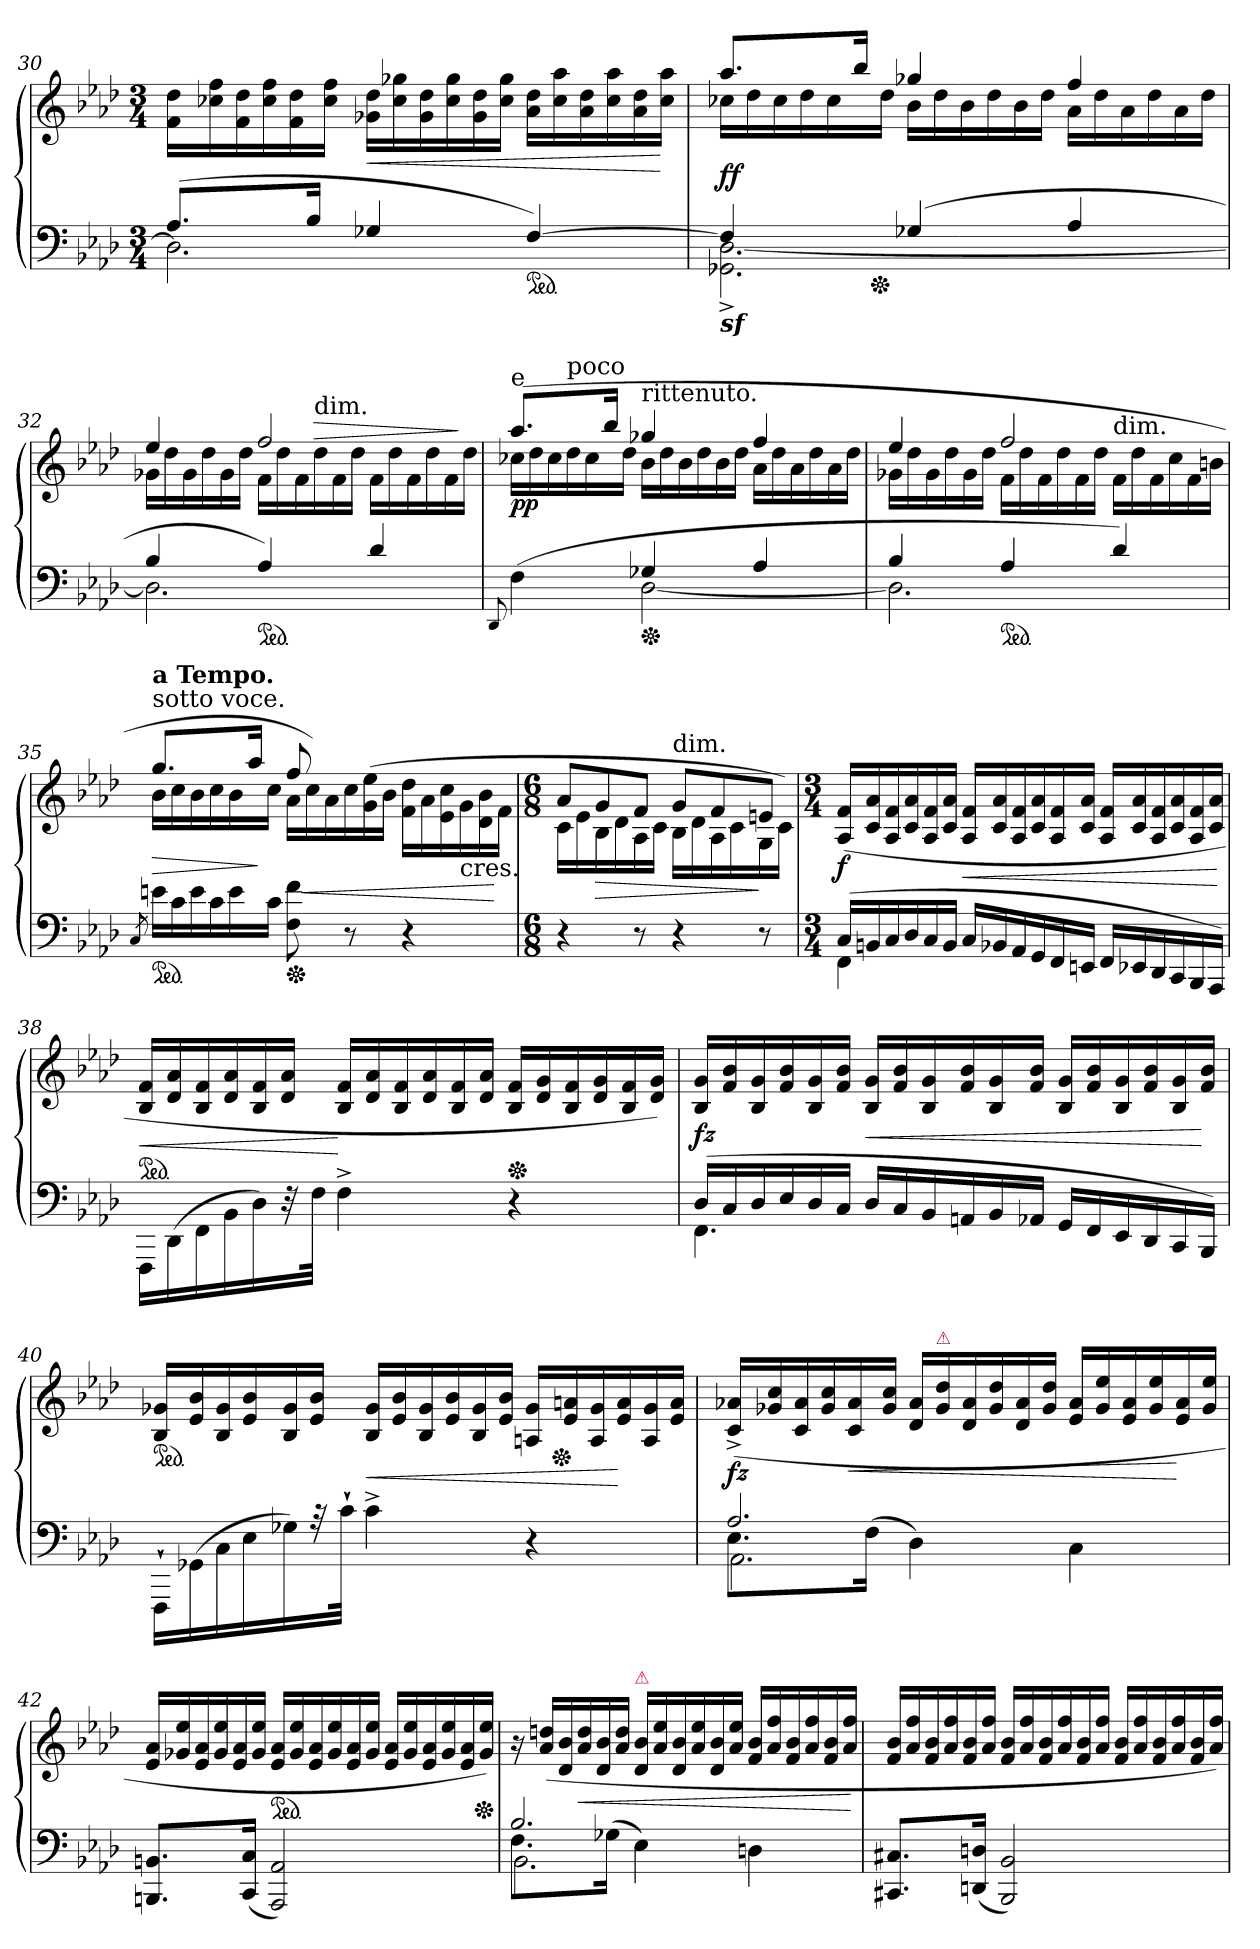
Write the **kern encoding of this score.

**kern	**kern	**dynam
*part1	*part1	*part1
*staff2	*staff1	*staff1/2
*clefF4	*clefG2	*
*k[b-e-a-d-]	*k[b-e-a-d-]	*
*M3/4	*M3/4	*
=30	=30	=30
*^	*	*
*	*	*Xtuplet	*
(<8.A-L	2.D-]	24f 24dd-LL	.
.	.	24cc-X 24ff	.
.	.	24f 24dd-	.
.	.	24cc- 24ff	.
.	.	24f 24dd-	.
16B-Jk	.	.	.
.	.	24cc- 24ffJJ	.
4G-X	.	24g-X 24dd-LL	<
.	.	24cc- 24gg-X	.
.	.	24g- 24dd-	.
.	.	24cc- 24gg-	.
.	.	24g- 24dd-	.
.	.	24cc- 24gg-JJ	.
*ped	*	*	*
[4F)	.	24a- 24dd-LL	.
.	.	24cc- 24aa-	.
.	.	24a- 24dd-	.
.	.	24cc- 24aa-	.
.	.	24a- 24dd-	.
.	.	24cc- 24aa-JJ	[
=31	=31	=31	=31
*	*	*^	*
!LO:TX:b:Bi:t=sf	!	!	!	!
4F]	2.GG-X^ [2.D-^	8.aa-L	24cc-XLL	ff
.	.	.	24dd-	.
.	.	.	24cc-	.
.	.	.	24dd-	.
.	.	.	24cc-	.
.	.	16bb-Jk	.	.
*Xped	*	*	*	*
.	.	.	24dd-JJ	.
(>4G-X	.	4gg-X	24b-LL	.
.	.	.	24dd-	.
.	.	.	24b-	.
.	.	.	24dd-	.
.	.	.	24b-	.
.	.	.	24dd-JJ	.
4A-	.	4ff	24a-LL	.
.	.	.	24dd-	.
.	.	.	24a-	.
.	.	.	24dd-	.
.	.	.	24a-	.
.	.	.	24dd-JJ	.
=32	=32	=32	=32	=32
4B-	2.D-]	4ee-	24g-XLL	.
.	.	.	24dd-	.
.	.	.	24g-	.
.	.	.	24dd-	.
.	.	.	24g-	.
.	.	.	24dd-JJ	.
*ped	*	*	*	*
4A-)	.	2ff	24fLL	.
.	.	.	24dd-	.
.	.	.	24f	.
!	!	!	!LO:TX:a:t=dim.	!
!	!	!	!	!LO:HP:a
.	.	.	24dd-	>
.	.	.	24f	.
.	.	.	24dd-JJ	.
4d-	.	.	24fLL	.
.	.	.	24dd-	.
.	.	.	24f	.
.	.	.	24dd-	.
.	.	.	24f	.
.	.	.	24dd-JJ	]
=33	=33	=33	=33	=33
8qqDD-/	.	.	.	.
!	!	!LO:TX:a:t=e	!	!
(>4F	4rEEyy	(>8.aa-L	24cc-XLL	pp
.	.	.	24dd-	.
.	.	.	24cc-	.
!	!	!	!LO:TX:a:t=poco	!
.	.	.	24dd-	.
.	.	.	24cc-	.
.	.	16bb-Jk	.	.
.	.	.	24dd-JJ	.
!	!	!LO:TX:a:t=rittenuto.	!	!
*Xped	*	*	*	*
4G-X	[2D-	4gg-X	24b-LL	.
.	.	.	24dd-	.
.	.	.	24b-	.
.	.	.	24dd-	.
.	.	.	24b-	.
.	.	.	24dd-JJ	.
4A-	.	4ff	24a-LL	.
.	.	.	24dd-	.
.	.	.	24a-	.
.	.	.	24dd-	.
.	.	.	24a-	.
.	.	.	24dd-JJ	.
=34	=34	=34	=34	=34
4B-	2.D-]	4ee-	24g-XLL	.
.	.	.	24dd-	.
.	.	.	24g-	.
.	.	.	24dd-	.
.	.	.	24g-	.
.	.	.	24dd-JJ	.
*ped	*	*	*	*
4A-	.	2ff	24fLL	.
.	.	.	24dd-	.
.	.	.	24f	.
.	.	.	24dd-	.
.	.	.	24f	.
.	.	.	24dd-JJ	.
!	!	!	!LO:TX:a:t=dim.	!
4d-)	.	.	24fLL	.
.	.	.	24dd-	.
.	.	.	24f	.
.	.	.	24cc	.
.	.	.	24f	.
.	.	.	24bnJJ	.
*v	*v	*	*	*
=35	=35	=35	=35
8qC/	.	.	.
*Xtuplet	*	*	*
!	!LO:TX:a:t=sotto voce.	!	!
!	!LO:TX:a:B:t=a Tempo.	!	!
*ped	*	*	*
24enLL	8.ggL	24b-LL	>
24c	.	24cc	.
24e	.	24b-	.
24c	.	24cc	.
24e	.	24b-	.
.	16aa-Jk	.	.
24cJJ	.	24ccJJ	]
*Xped	*	*	*
8F 8f	8ff	24a-LL	.
.	.	24cc)	<
.	.	24a-	.
8r	8rgggyy	24cc	.
.	.	(>24g 24ee-	.
.	.	24b-JJ	.
4r	4rbbbyy	24f\ 24dd-\LL	.
.	.	24a-	.
.	.	24e- 24cc	.
!	!	!LO:TX:c:t=cres.	!
.	.	24g	.
.	.	24d- 24b-	.
.	.	24fJJ	[
=36	=36	=36	=36
*M6/8	*M6/8	*	*
4r	8a-L	16cLL	.
.	.	16e-	.
.	8g	16B-	>
.	.	16d-	.
8r	8fJ	16A-	.
.	.	16cJJ	.
!	!LO:TX:a:t=dim.	!	!
4r	8gL	16B-LL	.
.	.	16d-	.
.	8f	16A-	.
.	.	16c	.
8r	8enJ	16G	]
.	.	16cJJ)	.
*	*v	*v	*
=37	=37	=37
*M3/4	*M3/4	*
*^	*^	*
!	!	!LO:TX:a:B:t=con fuoco.	!	!
*	*	*v	*v	*
(<24CLL	4FF	(>24A- 24fLL	f
24BBn	.	24c 24a-	.
24C	.	24A- 24f	.
24D-	.	24c 24a-	.
24C	.	24A- 24f	.
24BBJJ	.	24c 24a-JJ	.
24CLL	2rAAAyy	24A- 24fLL	<
24BB-X	.	24c 24a-	.
24AA-	.	24A- 24f	.
24GG	.	24c 24a-	.
24FF	.	24A- 24f	.
24EEnJJ	.	24c 24a-JJ	.
24FFLL	.	24A- 24fLL	.
24EE-X	.	24c 24a-	.
24DD-	.	24A- 24f	.
24CC	.	24c 24a-	.
24BBB-	.	24A- 24f	.
24AAA-JJ)	.	24c 24a-JJ	.
*v	*v	*	*
.	.	[
=38	=38	=38
!	!	!LO:HP:b
*	*ped	*
24FFFLL	24B- 24fLL	<
(24DD-\	24d- 24a-	.
24FF	24B- 24f	.
24BB-	24d- 24a-	.
24D-)	24B- 24f	.
48r	24d- 24a-JJ	.
48FJJk	.	.
4F^	24B- 24fLL	[
.	24d- 24a-	.
.	24B- 24f	.
.	24d- 24a-	.
.	24B- 24f	.
.	24d- 24a-JJ	.
*	*Xped	*
4r	24B- 24fLL	.
.	24d- 24g	.
.	24B- 24f	.
.	24d- 24g	.
.	24B- 24f	.
.	24d- 24gJJ)	.
=39	=39	=39
*^	*	*
(<24D-LL	4.FF	24B- 24gLL	fz
24C	.	24f 24b-	.
24D-	.	24B- 24g	.
24E-	.	24f 24b-	.
24D-	.	24B- 24g	.
24CJJ	.	24f 24b-JJ	.
24D-LL	.	24B- 24gLL	<
24C	.	24f 24b-	.
24BB-	.	24B- 24g	.
24AAn	4ryy	24f 24b-	.
24BB-	.	24B- 24g	.
24AA-XJJ	.	24f 24b-JJ	.
24GGLL	.	24B- 24gLL	.
24FF	.	24f 24b-	.
24EE-	.	24B- 24g	.
24DD-	8ryy	24f 24b-	.
24CC	.	24B- 24g	.
24BBB-JJ)	.	24f 24b-JJ	[
*v	*v	*	*
=40	=40	=40
*	*ped	*
24FFF`\LL	24B- 24g-XLL	.
(>24GG-X	24e- 24b-	.
24C	24B- 24g-	.
24E-	24e- 24b-	.
24G-X)	24B- 24g-	.
48r	24e- 24b-JJ	.
48c`JJk	.	.
4c^	24B- 24g-LL	<
.	24e- 24b-	.
.	24B- 24g-	.
.	24e- 24b-	.
.	24B- 24g-	.
.	24e- 24b-JJ	.
4r	24An 24g-LL	.
*	*Xped	*
.	24e- 24an	.
.	24A 24g-	.
.	24e- 24a	[
.	24A 24g-	.
.	24e- 24aJJ	.
=41	=41	=41
*^	*	*
*	*^	*	*
8.E-\L	2.A-/	2.AA-\	(>24c^< 24a-X^<LL	fz
.	.	.	24g-X 24cc	.
.	.	.	24c 24a-	.
.	.	.	24g- 24cc	.
.	.	.	24c 24a-	<
(>16FJk	.	.	.	.
.	.	.	24g- 24ccJJ	.
4D-\)	.	.	24d- 24a-LL	.
!	!	!	!LO:TX:a:color=crimson:t=⚠	!
.	.	.	24g- 24dd-	.
.	.	.	24d- 24a-	.
.	.	.	24g- 24dd-	.
.	.	.	24d- 24a-	.
.	.	.	24g- 24dd-JJ	.
4C\	.	.	24e- 24a-LL	.
.	.	.	24g- 24ee-	.
.	.	.	24e- 24a-	.
.	.	.	24g- 24ee-	.
.	.	.	24e- 24a-	[
.	.	.	24g- 24ee-JJ	.
*v	*v	*v	*	*
=42	=42	=42
8.BBBn 8.BBnL	24e- 24a-LL	.
.	24g-X 24ee-	.
.	24e- 24a-	.
.	24g- 24ee-	.
.	24e- 24a-	.
(16CC 16CJk	.	.
.	24g- 24ee-JJ	.
*	*ped	*
2AAA- 2AA-)	24e- 24a-LL	.
.	24g- 24ee-	.
.	24e- 24a-	.
.	24g- 24ee-	.
.	24e- 24a-	.
.	24g- 24ee-JJ	.
.	24e- 24a-LL	.
.	24g- 24ee-	.
.	24e- 24a-	.
.	24g- 24ee-	.
.	24e- 24a-	.
*	*Xped	*
.	24g- 24ee-JJ)	.
=43	=43	=43
*^	*	*
*	*^	*	*
8.F\L	2.B-/	2.BB-\	24r	.
.	.	.	(>24a-/ 24ddn/LL	.
.	.	.	24d- 24b-	.
.	.	.	24a-/ 24dd/	<
.	.	.	24d-/ 24b-/	.
(>16G-XJk	.	.	.	.
.	.	.	24a-/ 24dd/JJ	.
!	!	!	!LO:TX:a:color=crimson:t=⚠	!
4E-\)	.	.	24d- 24b-LL	.
.	.	.	24a-/ 24ee-/	.
.	.	.	24d- 24b-	.
.	.	.	24a-/ 24ee-/	.
.	.	.	24d- 24b-	.
.	.	.	24a-/ 24ee-/JJ	.
4Dn\	.	.	24f/ 24b-/LL	.
.	.	.	24a-/ 24ff/	.
.	.	.	24f 24b-	.
.	.	.	24a-/ 24ff/	.
.	.	.	24f 24b-	.
.	.	.	24a-/ 24ff/JJ	.
*v	*v	*v	*	*
.	.	[
=44	=44	=44
8.CC#X 8.C#XL	24f/ 24b-/LL	.
.	24a- 24ff	.
.	24f 24b-	.
.	24a- 24ff	.
.	24f 24b-	.
(16DDn 16DnJk	.	.
.	24a- 24ffJJ	.
2BBB- 2BB-)	24f/ 24b-/LL	.
.	24a- 24ff	.
.	24f 24b-	.
.	24a- 24ff	.
.	24f 24b-	.
.	24a- 24ffJJ	.
.	24f/ 24b-/LL	.
.	24a- 24ff	.
.	24f 24b-	.
.	24a- 24ff	.
.	24f 24b-	.
.	24a- 24ffJJ)	.
=	=	=
*-	*-	*-
